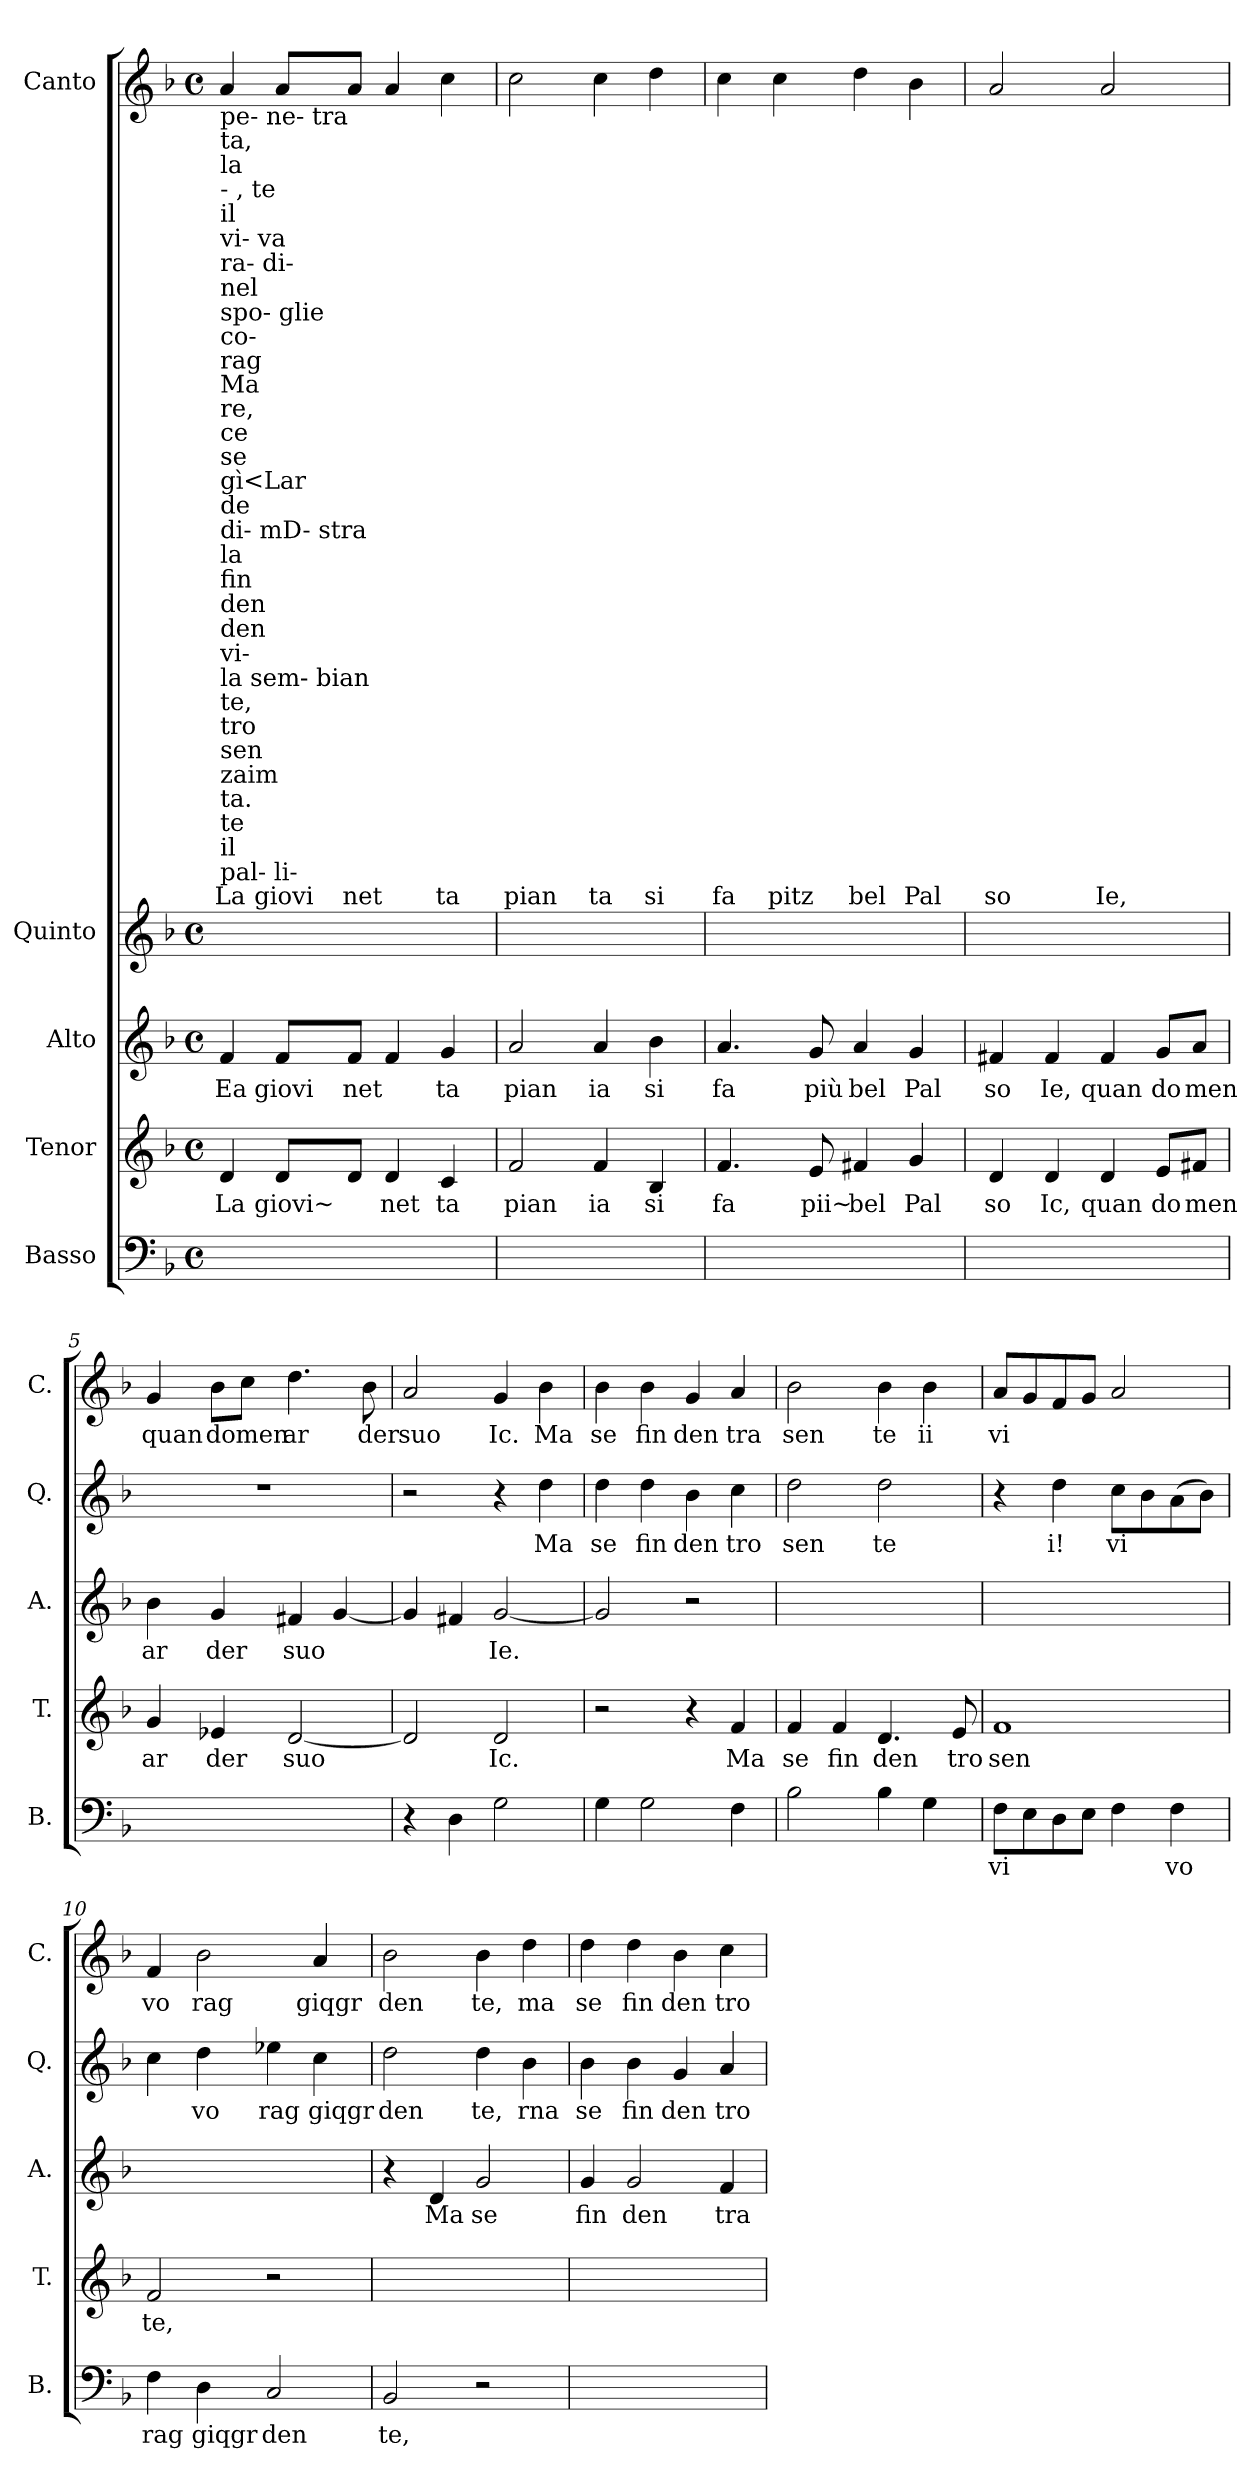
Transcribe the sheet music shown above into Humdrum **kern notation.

**kern	**text	**kern	**text	**kern	**text	**kern	**text	**kern	**text
*part5	*part5	*part4	*part4	*part3	*part3	*part2	*part2	*part1	*part1
*staff5	*staff5	*staff4	*staff4	*staff3	*staff3	*staff2	*staff2	*staff1	*staff1
*I"Basso	*	*I"Tenor	*	*I"Alto	*	*I"Quinto	*	*I"Canto	*
*I'B.	*	*I'T.	*	*I'A.	*	*I'Q.	*	*I'C.	*
*clefF4	*	*clefG2	*	*clefG2	*	*clefG2	*	*clefG2	*
*k[b-]	*	*k[b-]	*	*k[b-]	*	*k[b-]	*	*k[b-]	*
*F:	*	*F:	*	*F:	*	*F:	*	*F:	*
*M4/4	*	*M4/4	*	*M4/4	*	*M4/4	*	*M4/4	*
*met(c)	*	*met(c)	*	*met(c)	*	*met(c)	*	*met(c)	*
=1	=1	=1	=1	=1	=1	=1	=1	=1	=1
!	!	!	!	!	!	!	!	!LO:TX:b:t=pe- ne- tra	!
!	!	!	!	!	!	!	!	!LO:TX:b:t=ta,	!
!	!	!	!	!	!	!	!	!LO:TX:b:t=la	!
!	!	!	!	!	!	!	!	!LO:TX:b:t=- , te	!
!	!	!	!	!	!	!	!	!LO:TX:b:t=il	!
!	!	!	!	!	!	!	!	!LO:TX:b:t=vi- va	!
!	!	!	!	!	!	!	!	!LO:TX:b:t=ra- di-	!
!	!	!	!	!	!	!	!	!LO:TX:b:t=nel	!
!	!	!	!	!	!	!	!	!LO:TX:b:t=spo- glie	!
!	!	!	!	!	!	!	!	!LO:TX:b:t=co-	!
!	!	!	!	!	!	!	!	!LO:TX:b:t=rag	!
!	!	!	!	!	!	!	!	!LO:TX:b:t=Ma	!
!	!	!	!	!	!	!	!	!LO:TX:b:t=re,	!
!	!	!	!	!	!	!	!	!LO:TX:b:t=ce	!
!	!	!	!	!	!	!	!	!LO:TX:b:t=se	!
!	!	!	!	!	!	!	!	!LO:TX:b:t=gì<Lar	!
!	!	!	!	!	!	!	!	!LO:TX:b:t=de	!
!	!	!	!	!	!	!	!	!LO:TX:b:t=di- mD- stra	!
!	!	!	!	!	!	!	!	!LO:TX:b:t=la	!
!	!	!	!	!	!	!	!	!LO:TX:b:t=fin	!
!	!	!	!	!	!	!	!	!LO:TX:b:t=den	!
!	!	!	!	!	!	!	!	!LO:TX:b:t=den	!
!	!	!	!	!	!	!	!	!LO:TX:b:t=vi-	!
!	!	!	!	!	!	!	!	!LO:TX:b:t=la sem- bian	!
!	!	!	!	!	!	!	!	!LO:TX:b:t=te,	!
!	!	!	!	!	!	!	!	!LO:TX:b:t=tro	!
!	!	!	!	!	!	!	!	!LO:TX:b:t=sen	!
!	!	!	!	!	!	!	!	!LO:TX:b:t=zaim	!
!	!	!	!	!	!	!	!	!LO:TX:b:t=ta.	!
!	!	!	!	!	!	!	!	!LO:TX:b:t=te	!
!	!	!	!	!	!	!	!	!LO:TX:b:t=il	!
!	!	!	!	!	!	!	!	!LO:TX:b:t=pal- li-	!
!	!	!	!LO:LY:b	!	!LO:LY:b	!	!	!	!LO:LY:b
1ryy	.	4d/	La	4f/	Ea	1ryy	.	4a/	La
!	!	!	!LO:LY:b	!	!LO:LY:b	!	!	!	!LO:LY:b
.	.	8d/L	gio­­vi­~­	8f/L	gio­vi­	.	.	8a/L	gio­vi­
!	!	!	!	!	!LO:LY:b	!	!	!	!LO:LY:b
.	.	8d/J	.	8f/J	­­net­	.	.	8a/J	­­net­
!	!	!	!LO:LY:b	!	!	!	!	!	!
.	.	4d/	net­	4f/	.	.	.	4a/	.
!	!	!	!LO:LY:b	!	!LO:LY:b	!	!	!	!LO:LY:b
.	.	4c/	ta	4g/	ta	.	.	4cc\	ta
=2	=2	=2	=2	=2	=2	=2	=2	=2	=2
!	!	!	!LO:LY:b	!	!LO:LY:b	!	!	!	!LO:LY:b
1ryy	.	2f/	pian­	2a/	pian­	1ryy	.	2cc\	pian­
!	!	!	!LO:LY:b	!	!LO:LY:b	!	!	!	!LO:LY:b
.	.	4f/	ia	4a/	ia	.	.	4cc\	ta
!	!	!	!LO:LY:b	!	!LO:LY:b	!	!	!	!LO:LY:b
.	.	4B-/	si	4b-\	si	.	.	4dd\	si
=3	=3	=3	=3	=3	=3	=3	=3	=3	=3
!	!	!	!LO:LY:b	!	!LO:LY:b	!	!	!	!LO:LY:b
1ryy	.	4.f/	fa	4.a/	fa	1ryy	.	4cc\	fa
!	!	!	!	!	!	!	!	!	!LO:LY:b
.	.	.	.	.	.	.	.	4cc\	pitz
!	!	!	!LO:LY:b	!	!LO:LY:b	!	!	!	!
.	.	8e/	pii~	8g/	più	.	.	.	.
!	!	!	!LO:LY:b	!	!LO:LY:b	!	!	!	!LO:LY:b
.	.	4f#X/	bel­	4a/	bel­	.	.	4dd\	bel­
!	!	!	!LO:LY:b	!	!LO:LY:b	!	!	!	!LO:LY:b
.	.	4g/	Pal	4g/	Pal	.	.	4b-\	Pal
=4	=4	=4	=4	=4	=4	=4	=4	=4	=4
!	!	!	!LO:LY:b	!	!LO:LY:b	!	!	!	!LO:LY:b
1ryy	.	4d/	so­	4f#X/	so­	1ryy	.	2a/	so­
!	!	!	!LO:LY:b	!	!LO:LY:b	!	!	!	!
.	.	4d/	Ic,	4f#/	Ie,	.	.	.	.
!	!	!	!LO:LY:b	!	!LO:LY:b	!	!	!	!LO:LY:b
.	.	4d/	quan­	4f#/	quan­	.	.	2a/	Ie,
!	!	!	!LO:LY:b	!	!LO:LY:b	!	!	!	!
.	.	8e/L	do	8g/L	do	.	.	.	.
!	!	!	!LO:LY:b	!	!LO:LY:b	!	!	!	!
.	.	8f#X/J	men	8a/J	men	.	.	.	.
!!LO:LB:g=z
=5	=5	=5	=5	=5	=5	=5	=5	=5	=5
!	!	!	!LO:LY:b	!	!LO:LY:b	!	!	!	!LO:LY:b
1ryy	.	4g/	ar­	4b-\	ar­	1r	.	4g/	quan­
!	!	!	!LO:LY:b	!	!LO:LY:b	!	!	!	!LO:LY:b
.	.	4e-X/	der	4g/	der	.	.	8b-\L	do
!	!	!	!	!	!	!	!	!	!LO:LY:b
.	.	.	.	.	.	.	.	8cc\J	men
!	!	!	!LO:LY:b	!	!LO:LY:b	!	!	!	!LO:LY:b
.	.	[2d/	suo­	4f#X/	suo­	.	.	4.dd\	ar­
.	.	.	.	[4g/	.	.	.	.	.
!	!	!	!	!	!	!	!	!	!LO:LY:b
.	.	.	.	.	.	.	.	8b-\	der
=6	=6	=6	=6	=6	=6	=6	=6	=6	=6
!	!	!	!	!	!	!	!	!	!LO:LY:b
4r	.	2d/]	.	4g/]	.	2r	.	2a/	suo­
4D\	.	.	.	4f#X/	.	.	.	.	.
!	!	!	!LO:LY:b	!	!LO:LY:b	!	!	!	!LO:LY:b
2G\	.	2d/	Ic.	[2g/	Ie.	4r	.	4g/	Ic.
!	!	!	!	!	!	!	!LO:LY:b	!	!LO:LY:b
.	.	.	.	.	.	4dd\	Ma	4b-\	Ma
=7	=7	=7	=7	=7	=7	=7	=7	=7	=7
!	!	!	!	!	!	!	!LO:LY:b	!	!LO:LY:b
4G\	.	2r	.	2g/]	.	4dd\	se	4b-\	se
!	!	!	!	!	!	!	!LO:LY:b	!	!LO:LY:b
2G\	.	.	.	.	.	4dd\	fin	4b-\	fin
!	!	!	!	!	!	!	!LO:LY:b	!	!LO:LY:b
.	.	4r	.	2r	.	4b-\	den­	4g/	den­
!	!	!	!LO:LY:b	!	!	!	!LO:LY:b	!	!LO:LY:b
4F\	.	4f/	Ma	.	.	4cc\	tro	4a/	tra
=8	=8	=8	=8	=8	=8	=8	=8	=8	=8
!	!	!	!LO:LY:b	!	!	!	!LO:LY:b	!	!LO:LY:b
2B-\	.	4f/	se	1ryy	.	2dd\	sen­	2b-\	sen­
!	!	!	!LO:LY:b	!	!	!	!	!	!
.	.	4f/	fin	.	.	.	.	.	.
!	!	!	!LO:LY:b	!	!	!	!LO:LY:b	!	!LO:LY:b
4B-\	.	4.d/	den­	.	.	2dd\	te	4b-\	te
!	!	!	!	!	!	!	!	!	!LO:LY:b
4G\	.	.	.	.	.	.	.	4b-\	ii
!	!	!	!LO:LY:b	!	!	!	!	!	!
.	.	8e/	tro	.	.	.	.	.	.
!!LO:PB:g=z
=9	=9	=9	=9	=9	=9	=9	=9	=9	=9
!	!LO:LY:b	!	!LO:LY:b	!	!	!	!	!	!LO:LY:b
8F\L	vi­	1f	sen­	1ryy	.	4r	.	8a/L	vi­
8E\	.	.	.	.	.	.	.	8g/	.
!	!	!	!	!	!	!	!LO:LY:b	!	!
8D\	.	.	.	.	.	4dd\	i!	8f/	.
8E\J	.	.	.	.	.	.	.	8g/J	.
!	!	!	!	!	!	!	!LO:LY:b	!	!
4F\	.	.	.	.	.	8cc\L	vi­	2a/	.
.	.	.	.	.	.	8b-\	.	.	.
!	!LO:LY:b	!	!	!	!	!	!	!	!
4F\	vo	.	.	.	.	(>8a\	.	.	.
.	.	.	.	.	.	8b-\J)	.	.	.
=10	=10	=10	=10	=10	=10	=10	=10	=10	=10
!	!LO:LY:b	!	!LO:LY:b	!	!	!	!	!	!LO:LY:b
4F\	rag­	2f/	te,	1ryy	.	4cc\	.	4f/	vo
!	!LO:LY:b	!	!	!	!	!	!LO:LY:b	!	!LO:LY:b
4D\	giqgr­	.	.	.	.	4dd\	vo	2b-\	rag­
!	!LO:LY:b	!	!	!	!	!	!LO:LY:b	!	!
2C/	den­	2r	.	.	.	4ee-X\	rag­	.	.
!	!	!	!	!	!	!	!LO:LY:b	!	!LO:LY:b
.	.	.	.	.	.	4cc\	giqgr­	4a/	giqgr­
=11	=11	=11	=11	=11	=11	=11	=11	=11	=11
!	!LO:LY:b	!	!	!	!	!	!LO:LY:b	!	!LO:LY:b
2BB-/	te,	1ryy	.	4r	.	2dd\	den­	2b-\	den
!	!	!	!	!	!LO:LY:b	!	!	!	!
.	.	.	.	4d/	Ma	.	.	.	.
!	!	!	!	!	!LO:LY:b	!	!LO:LY:b	!	!LO:LY:b
2r	.	.	.	2g/	se	4dd\	te,	4b-\	te,
!	!	!	!	!	!	!	!LO:LY:b	!	!LO:LY:b
.	.	.	.	.	.	4b-\	rna	4dd\	ma
=12	=12	=12	=12	=12	=12	=12	=12	=12	=12
!	!	!	!	!	!LO:LY:b	!	!LO:LY:b	!	!LO:LY:b
1ryy	.	1ryy	.	4g/	fin	4b-\	se	4dd\	se
!	!	!	!	!	!LO:LY:b	!	!LO:LY:b	!	!LO:LY:b
.	.	.	.	2g/	den­	4b-\	fin	4dd\	fin
!	!	!	!	!	!	!	!LO:LY:b	!	!LO:LY:b
.	.	.	.	.	.	4g/	den­	4b-\	den­
!	!	!	!	!	!LO:LY:b	!	!LO:LY:b	!	!LO:LY:b
.	.	.	.	4f/	tra	4a/	tro	4cc\	tro
=	=	=	=	=	=	=	=	=	=
*-	*-	*-	*-	*-	*-	*-	*-	*-	*-
